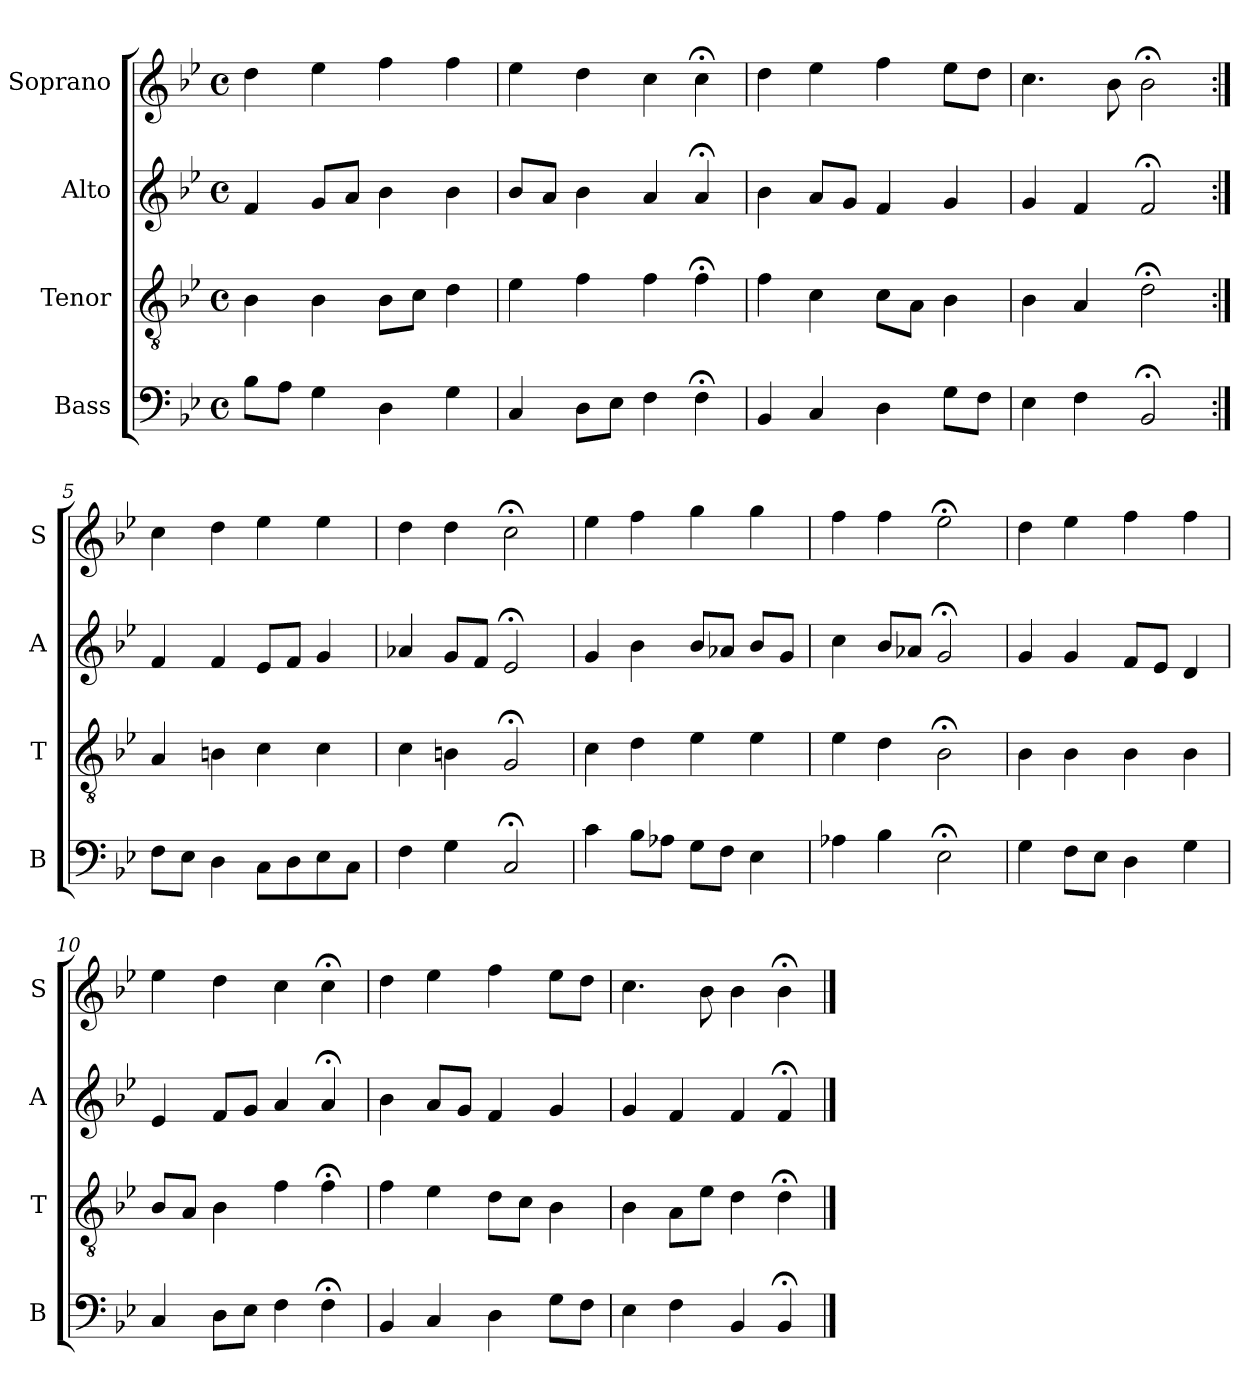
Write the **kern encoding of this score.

**kern	**kern	**kern	**kern
*part4	*part3	*part2	*part1
*staff4	*staff3	*staff2	*staff1
*I"Bass	*I"Tenor	*I"Alto	*I"Soprano
*I'B	*I'T	*I'A	*I'S
*clefF4	*clefGv2	*clefG2	*clefG2
*k[b-e-]	*k[b-e-]	*k[b-e-]	*k[b-e-]
*B-:	*B-:	*B-:	*B-:
*M4/4	*M4/4	*M4/4	*M4/4
*met(c)	*met(c)	*met(c)	*met(c)
*MM100	*MM100	*MM100	*MM100
=1	=1	=1	=1
8B-L	4B-	4f	4dd
8AJ	.	.	.
4G	4B-	8gL	4ee-
.	.	8aJ	.
4D	8B-L	4b-	4ff
.	8cJ	.	.
4G	4d	4b-	4ff
=2	=2	=2	=2
4C	4e-	8b-L	4ee-
.	.	8aJ	.
8DL	4f	4b-	4dd
8E-J	.	.	.
4F	4f	4a	4cc
4F;<	4f;<	4a;<	4cc;<
=3	=3	=3	=3
4BB-	4f	4b-	4dd
4Ci	4ci	8aiL	4ee-i
.	.	8gJ	.
4D	8cL	4f	4ff
.	8AJ	.	.
8GL	4B-	4g	8ee-L
8FJ	.	.	8ddJ
=4	=4	=4	=4
4E-	4B-	4g	4.cc
4F	4A	4f	.
.	.	.	8b-
2BB-;<	2d;<	2f;<	2b-;<
=5:|!	=5:|!	=5:|!	=5:|!
8FL	4A	4f	4cc
8E-J	.	.	.
4Di	4Bni	4fi	4ddi
8CL	4c	8e-L	4ee-
8D	.	8fJ	.
8E-	4c	4g	4ee-
8CJ	.	.	.
=6	=6	=6	=6
4F	4c	4a-X	4dd
4G	4Bn	8gL	4dd
.	.	8fJ	.
2C;<	2G;<	2e-;<	2cc;<
=7	=7	=7	=7
4c	4c	4g	4ee-
8B-L	4d	4b-	4ff
8A-XJ	.	.	.
8GL	4e-	8b-L	4gg
8FJ	.	8a-XJ	.
4E-	4e-	8b-L	4gg
.	.	8gJ	.
=8	=8	=8	=8
4A-X	4e-	4cc	4ff
4B-	4d	8b-L	4ff
.	.	8a-XJ	.
2E-;<	2B-;<	2g;<	2ee-;<
=9	=9	=9	=9
4G	4B-	4g	4dd
8FL	4B-	4g	4ee-
8E-J	.	.	.
4D	4B-	8fL	4ff
.	.	8e-J	.
4G	4B-	4d	4ff
=10	=10	=10	=10
4C	8B-L	4e-	4ee-
.	8AJ	.	.
8DL	4B-	8fL	4dd
8E-J	.	8gJ	.
4F	4f	4a	4cc
4F;<	4f;<	4a;<	4cc;<
=11	=11	=11	=11
4BB-	4f	4b-	4dd
4Ci	4e-i	8aiL	4ee-i
.	.	8gJ	.
4D	8dL	4f	4ff
.	8cJ	.	.
8GL	4B-	4g	8ee-L
8FJ	.	.	8ddJ
=12	=12	=12	=12
4E-	4B-	4g	4.cc
4F	8AL	4f	.
.	8e-J	.	8b-
4BB-	4d	4f	4b-
4BB-;<	4d;<	4f;<	4b-;<
==	==	==	==
*-	*-	*-	*-
